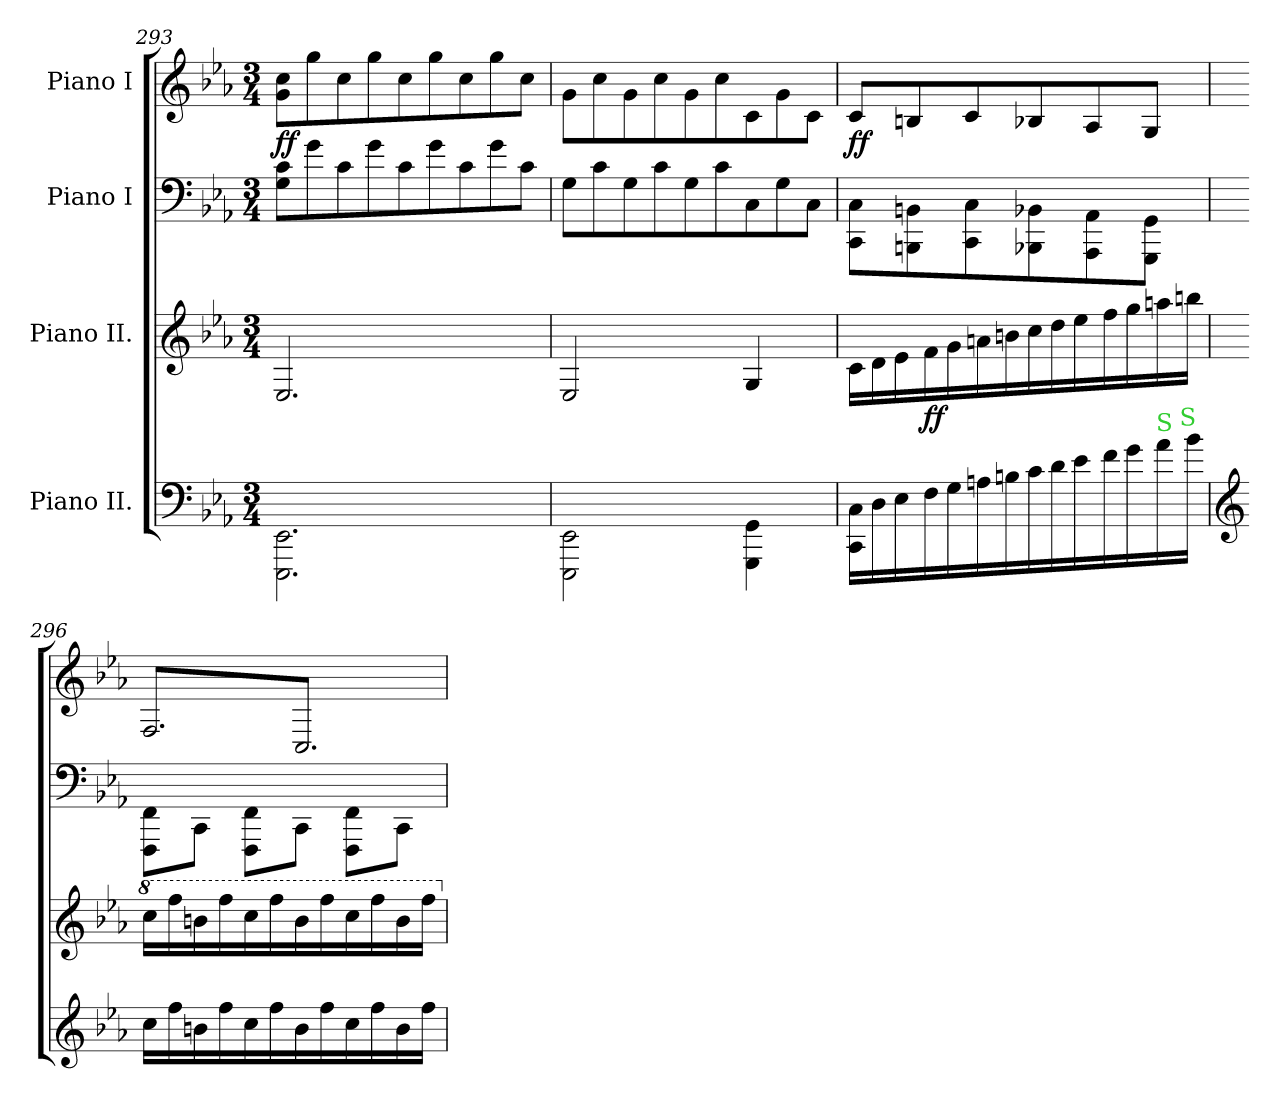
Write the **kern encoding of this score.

**kern	**kern	**dynam	**kern	**kern	**dynam
*part4	*part3	*part3	*part2	*part1	*part1
*staff4	*staff3	*staff3	*staff2	*staff1	*staff1
*I"Piano II.	*I"Piano II.	*	*I"Piano I	*I"Piano I	*
*clefF4	*clefG2	*	*clefF4	*clefG2	*
*k[b-e-a-]	*k[b-e-a-]	*	*k[b-e-a-]	*k[b-e-a-]	*
*M3/4	*M3/4	*	*M3/4	*M3/4	*
*	*	*	*Xtuplet	*Xtuplet	*
=293	=293	=293	=293	=293	=293
2.EEE-\ 2.EE-\	2.E-/	.	12G\ 12c\L	12g\ 12cc\L	ff
.	.	.	12g\	12gg\	.
.	.	.	12c\	12cc\	.
.	.	.	12g\	12gg\	.
.	.	.	12c\	12cc\	.
.	.	.	12g\	12gg\	.
.	.	.	12c\	12cc\	.
.	.	.	12g\	12gg\	.
.	.	.	12c\J	12cc\J	.
=294	=294	=294	=294	=294	=294
2EEE-\ 2EE-\	2E-/	.	12G\L	12g\L	.
.	.	.	12c\	12cc\	.
.	.	.	12G\	12g\	.
.	.	.	12c\	12cc\	.
.	.	.	12G\	12g\	.
.	.	.	12c\	12cc\	.
4GGG\ 4GG\	4G/	.	12C\	12c\	.
.	.	.	12G\	12g\	.
.	.	.	12C\J	12c\J	.
=295	=295	=295	=295	=295	=295
*Xtuplet	*Xtuplet	*	*	*	*
56%3CC\ 56%3C\LL	56%3c\LL	.	8CC\ 8C\L	8c/L	ff
56%3D\	56%3d\	.	.	.	.
56%3E-\	56%3e-\	.	.	.	.
.	.	.	8BBBn\ 8BBn\	8Bn/	.
56%3F\	56%3f\	ff	.	.	.
56%3G\	56%3g\	.	.	.	.
.	.	.	8CC\ 8C\	8c/	.
56%3An\	56%3an\	.	.	.	.
56%3Bn\	56%3bn\	.	.	.	.
56%3c\	56%3cc\	.	8BBB-X\ 8BB-X\	8B-X/	.
56%3d\	56%3dd\	.	.	.	.
56%3e-\	56%3ee-\	.	.	.	.
.	.	.	8AAA-\ 8AA-\	8A-/	.
56%3f\	56%3ff\	.	.	.	.
56%3g\	56%3gg\	.	.	.	.
.	.	.	8GGG\ 8GG\J	8G/J	.
!LO:TX:a:color=limegreen:t=S	!	!	!	!	!
56%3a-\	56%3aan\	.	.	.	.
!LO:TX:a:color=limegreen:t=S	!	!	!	!	!
56%3b-\JJ	56%3bbn\JJ	.	.	.	.
=296	=296	=296	=296	=296	=296
*clefG2	*	*	*	*	*
*	*8va	*	*	*	*
*	*	*	*	*tremolo	*
16cc\LL	16ccc\LL	.	8FFF\ 8FF\L	8F/L	.
16ff\	16fff\	.	.	.	.
16bn\	16bbn\	.	8CC\J	8C/	.
16ff\	16fff\	.	.	.	.
16cc\	16ccc\	.	8FFF\ 8FF\L	8F/	.
16ff\	16fff\	.	.	.	.
16b\	16bb\	.	8CC\J	8C/	.
16ff\	16fff\	.	.	.	.
16cc\	16ccc\	.	8FFF\ 8FF\L	8F/	.
16ff\	16fff\	.	.	.	.
16b\	16bb\	.	8CC\J	8C/J	.
*	*	*	*	*Xtremolo	*
16ff\JJ	16fff\JJ	.	.	.	.
.	.	.	.	.	.
.	.	.	.	.	.
.	.	.	.	.	.
*	*X8va	*	*	*	*
=	=	=	=	=	=
*-	*-	*-	*-	*-	*-
